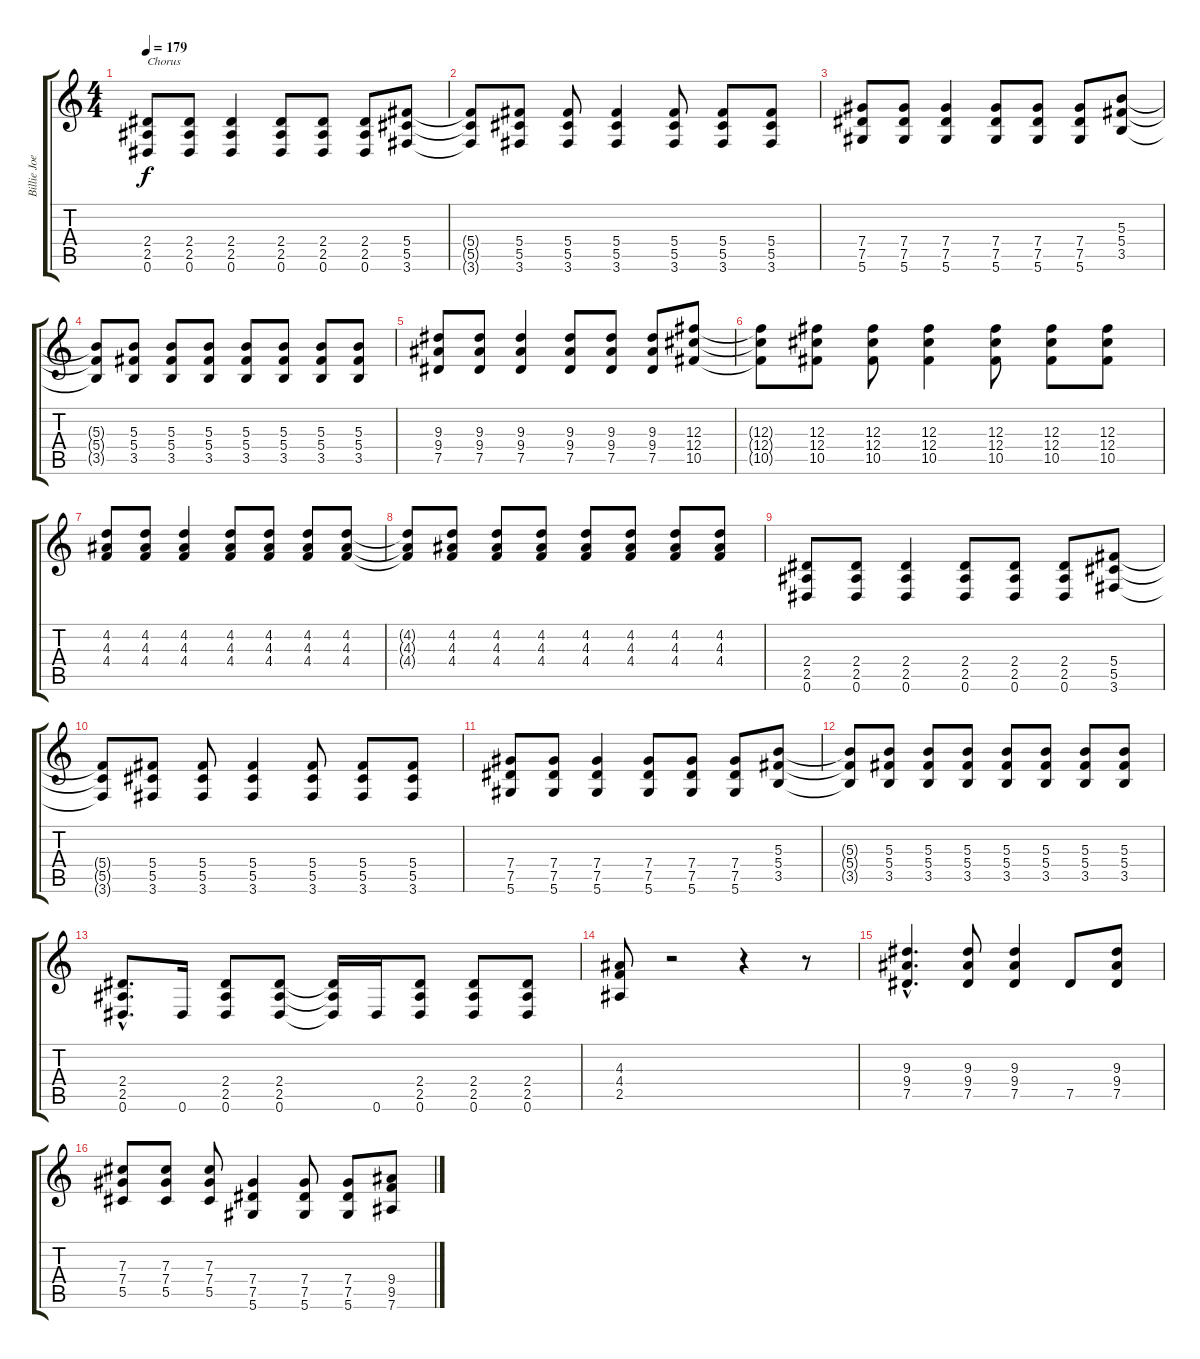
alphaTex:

\track ("Billie Joe (Guitar)" "Billie Joe") {instrument distortionguitar}
\staff {score tabs}
\tuning (Eb4 Bb3 Gb3 Db3 Ab2 Eb2) {hide}
\ts (4 4)
\tempo 179
\clef g2
\ks c
(2.4 2.5 0.6).8{txt "Chorus" dy f} (2.4 2.5 0.6).8 (2.4 2.5 0.6).4 (2.4 2.5 0.6).8 (2.4 2.5 0.6).8 (2.4 2.5 0.6).8 (5.4 5.5 3.6).8 |
(5.4{t} 5.5{t} 3.6{t}).8 (5.4 5.5 3.6).8 (5.4 5.5 3.6).8 (5.4 5.5 3.6).4 (5.4 5.5 3.6).8 (5.4 5.5 3.6).8 (5.4 5.5 3.6).8 |
(7.4 7.5 5.6).8 (7.4 7.5 5.6).8 (7.4 7.5 5.6).4 (7.4 7.5 5.6).8 (7.4 7.5 5.6).8 (7.4 7.5 5.6).8 (5.3 5.4 3.5).8 |
(5.3{t} 5.4{t} 3.5{t}).8 (5.3 5.4 3.5).8 (5.3 5.4 3.5).8 (5.3 5.4 3.5).8 (5.3 5.4 3.5).8 (5.3 5.4 3.5).8 (5.3 5.4 3.5).8 (5.3 5.4 3.5).8 |
(9.3 9.4 7.5).8 (9.3 9.4 7.5).8 (9.3 9.4 7.5).4 (9.3 9.4 7.5).8 (9.3 9.4 7.5).8 (9.3 9.4 7.5).8 (12.3 12.4 10.5).8 |
(12.3{t} 12.4{t} 10.5{t}).8 (12.3 12.4 10.5).8 (12.3 12.4 10.5).8 (12.3 12.4 10.5).4 (12.3 12.4 10.5).8 (12.3 12.4 10.5).8 (12.3 12.4 10.5).8 |
(4.2 4.3 4.4).8 (4.2 4.3 4.4).8 (4.2 4.3 4.4).4 (4.2 4.3 4.4).8 (4.2 4.3 4.4).8 (4.2 4.3 4.4).8 (4.2 4.3 4.4).8 |
(4.2{t} 4.3{t} 4.4{t}).8 (4.2 4.3 4.4).8 (4.2 4.3 4.4).8 (4.2 4.3 4.4).8 (4.2 4.3 4.4).8 (4.2 4.3 4.4).8 (4.2 4.3 4.4).8 (4.2 4.3 4.4).8 |
(2.4 2.5 0.6).8 (2.4 2.5 0.6).8 (2.4 2.5 0.6).4 (2.4 2.5 0.6).8 (2.4 2.5 0.6).8 (2.4 2.5 0.6).8 (5.4 5.5 3.6).8 |
(5.4{t} 5.5{t} 3.6{t}).8 (5.4 5.5 3.6).8 (5.4 5.5 3.6).8 (5.4 5.5 3.6).4 (5.4 5.5 3.6).8 (5.4 5.5 3.6).8 (5.4 5.5 3.6).8 |
(7.4 7.5 5.6).8 (7.4 7.5 5.6).8 (7.4 7.5 5.6).4 (7.4 7.5 5.6).8 (7.4 7.5 5.6).8 (7.4 7.5 5.6).8 (5.3 5.4 3.5).8 |
(5.3{t} 5.4{t} 3.5{t}).8 (5.3 5.4 3.5).8 (5.3 5.4 3.5).8 (5.3 5.4 3.5).8 (5.3 5.4 3.5).8 (5.3 5.4 3.5).8 (5.3 5.4 3.5).8 (5.3 5.4 3.5).8 |
(2.4{hac} 2.5{hac} 0.6{hac}).8{d} 0.6.16 (2.4 2.5 0.6).8 (2.4 2.5 0.6).8 (2.4{t} 2.5{t} 0.6{t}).16 0.6.16 (2.4 2.5 0.6).8 (2.4 2.5 0.6).8 (2.4 2.5 0.6).8 |
(4.3 4.4 2.5).8 r.2 r.4 r.8 |
(9.3{hac} 9.4{hac} 7.5{hac}).4{d} (9.3 9.4 7.5).8 (9.3 9.4 7.5).4 7.5.8 (9.3 9.4 7.5).8 |
(7.3 7.4 5.5).8 (7.3 7.4 5.5).8 (7.3 7.4 5.5).8 (7.4 7.5 5.6).4 (7.4 7.5 5.6).8 (7.4 7.5 5.6).8 (9.4 9.5 7.6).8
